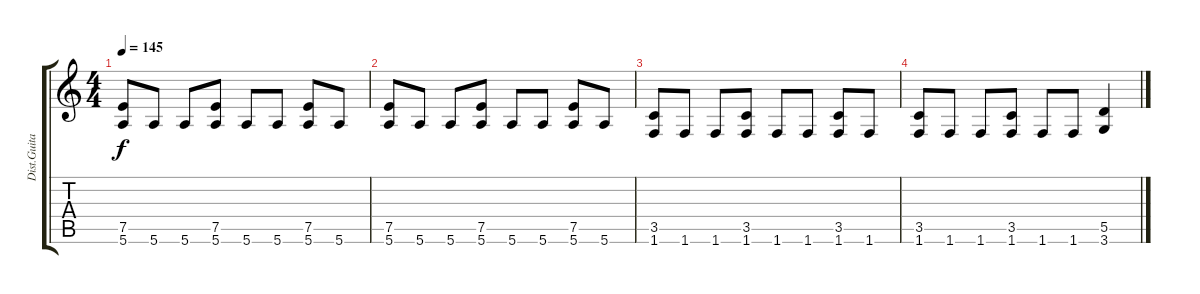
\track ("Dist.Guitar" "Dist.Guita") {instrument distortionguitar}
\staff {score tabs}
\tuning (E4 B3 G3 D3 A2 E2) {hide}
\ts (4 4)
\tempo 145
\clef g2
\ks c
(7.5 5.6).8{dy f} 5.6.8 5.6.8 (7.5 5.6).8 5.6.8 5.6.8 (7.5 5.6).8 5.6.8 |
(7.5 5.6).8 5.6.8 5.6.8 (7.5 5.6).8 5.6.8 5.6.8 (7.5 5.6).8 5.6.8 |
(3.5 1.6).8 1.6.8 1.6.8 (3.5 1.6).8 1.6.8 1.6.8 (3.5 1.6).8 1.6.8 |
(3.5 1.6).8 1.6.8 1.6.8 (3.5 1.6).8 1.6.8 1.6.8 (5.5 3.6).4
